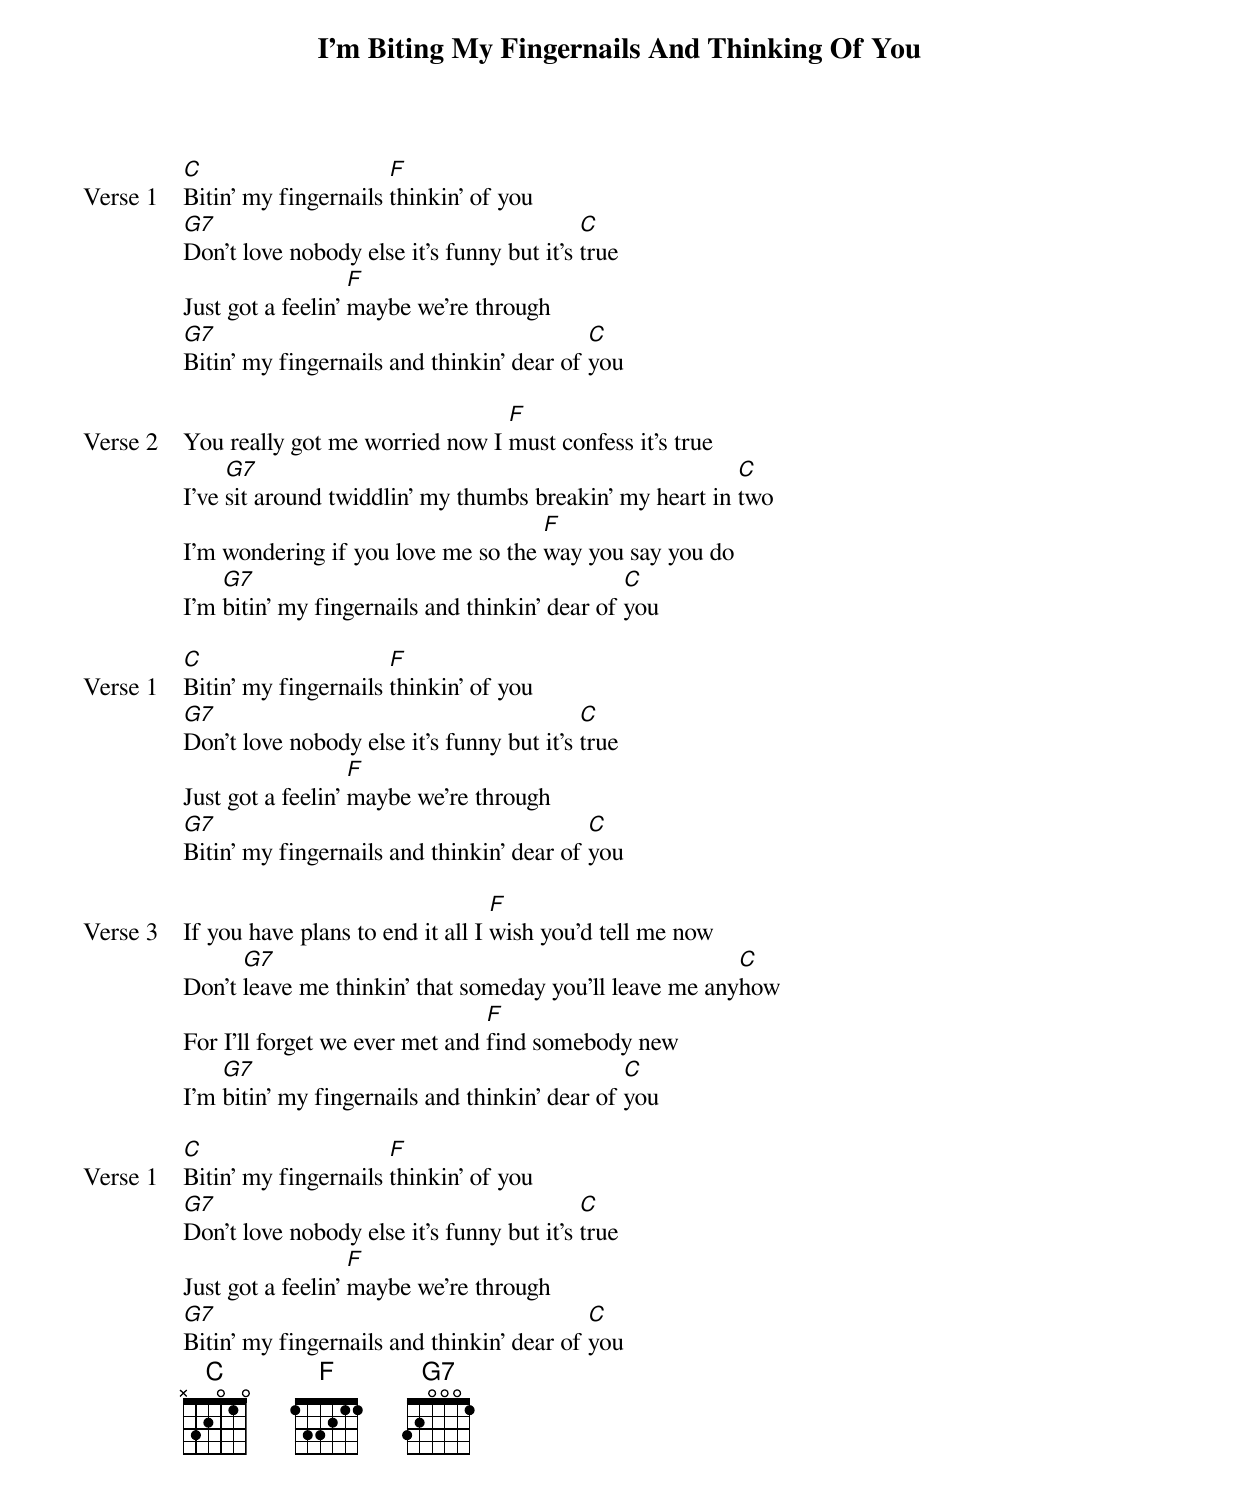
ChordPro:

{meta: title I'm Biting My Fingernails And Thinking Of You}
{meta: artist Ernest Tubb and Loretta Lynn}
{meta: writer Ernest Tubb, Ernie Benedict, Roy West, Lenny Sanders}

{start_of_verse: Verse 1}
[C]Bitin' my fingernails [F]thinkin' of you
[G7]Don't love nobody else it's funny but it's [C]true
Just got a feelin' [F]maybe we're through
[G7]Bitin' my fingernails and thinkin' dear of [C]you
{end_of_verse}

{start_of_verse: Verse 2}
You really got me worried now I [F]must confess it's true
I've [G7]sit around twiddlin' my thumbs breakin' my heart in [C]two
I'm wondering if you love me so the [F]way you say you do
I'm [G7]bitin' my fingernails and thinkin' dear of [C]you
{end_of_verse}

{start_of_verse: Verse 1}
[C]Bitin' my fingernails [F]thinkin' of you
[G7]Don't love nobody else it's funny but it's [C]true
Just got a feelin' [F]maybe we're through
[G7]Bitin' my fingernails and thinkin' dear of [C]you
{end_of_verse}

{start_of_verse: Verse 3}
If you have plans to end it all I [F]wish you'd tell me now
Don't [G7]leave me thinkin' that someday you'll leave me any[C]how
For I'll forget we ever met and [F]find somebody new
I'm [G7]bitin' my fingernails and thinkin' dear of [C]you
{end_of_verse}

{start_of_verse: Verse 1}
[C]Bitin' my fingernails [F]thinkin' of you
[G7]Don't love nobody else it's funny but it's [C]true
Just got a feelin' [F]maybe we're through
[G7]Bitin' my fingernails and thinkin' dear of [C]you
{end_of_verse}
